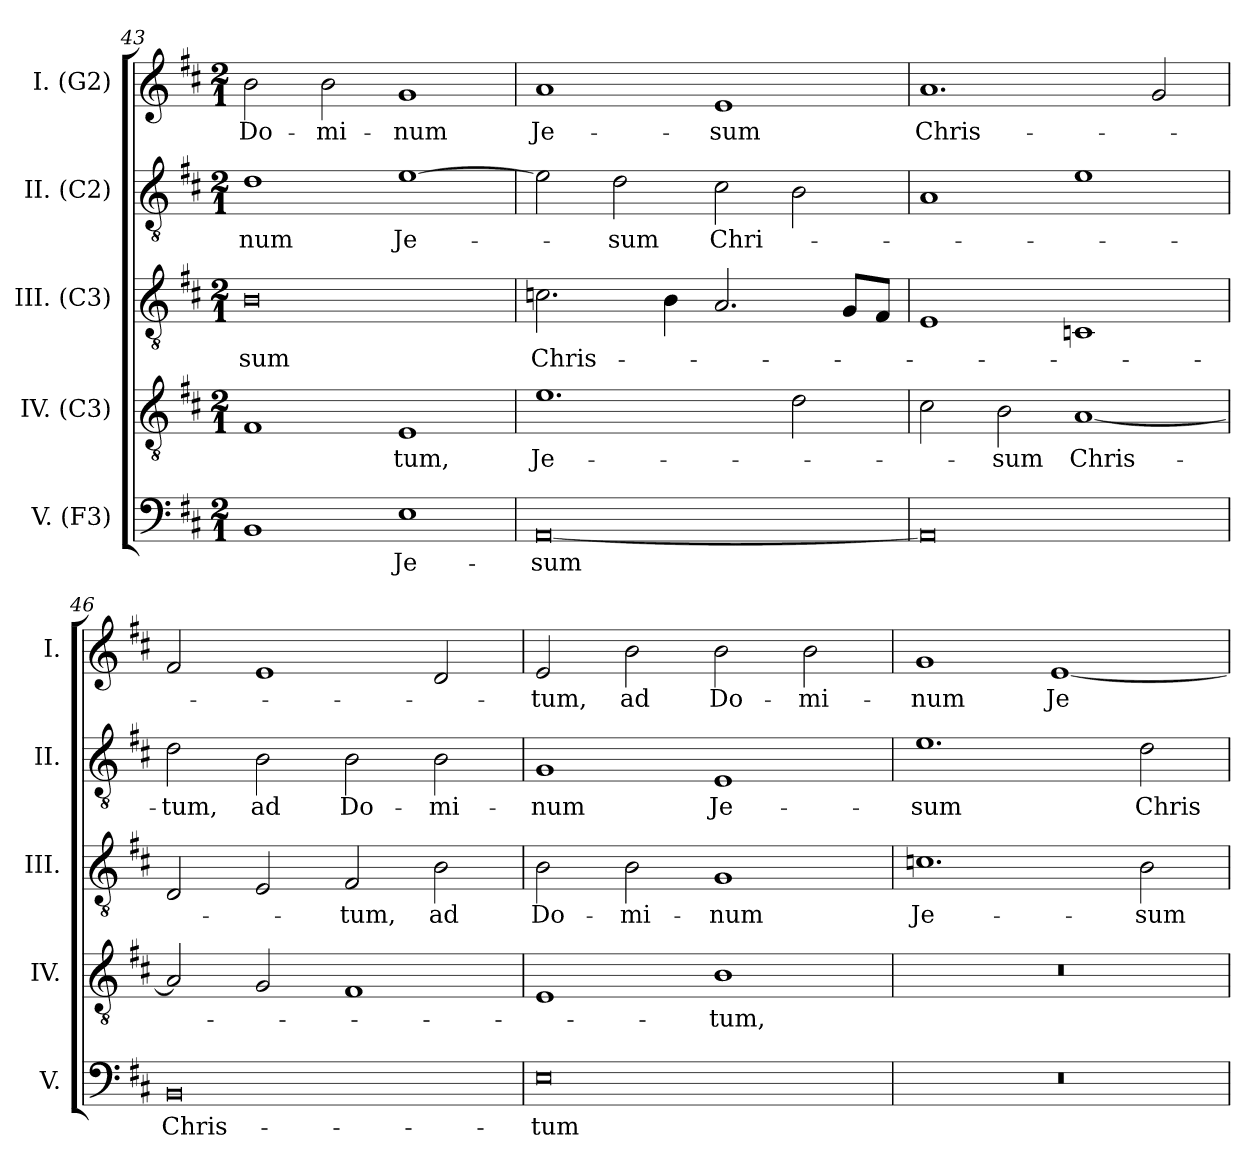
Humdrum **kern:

**kern	**text	**kern	**text	**kern	**text	**kern	**text	**kern	**text
*part5	*part5	*part4	*part4	*part3	*part3	*part2	*part2	*part1	*part1
*staff5	*staff5	*staff4	*staff4	*staff3	*staff3	*staff2	*staff2	*staff1	*staff1
*I"V. (F3)	*	*I"IV. (C3)	*	*I"III. (C3)	*	*I"II. (C2)	*	*I"I. (G2)	*
*I'V.	*	*I'IV.	*	*I'III.	*	*I'II.	*	*I'I.	*
*clefF4	*	*clefGv2	*	*clefGv2	*	*clefGv2	*	*clefG2	*
*	*	*ITrd7c12	*	*ITrd7c12	*	*	*	*	*
*k[f#c#]	*	*k[f#c#]	*	*k[f#c#]	*	*k[f#c#]	*	*k[f#c#]	*
*D:	*	*D:	*	*D:	*	*D:	*	*D:	*
*M2/1	*	*M2/1	*	*M2/1	*	*M2/1	*	*M2/1	*
=43	=43	=43	=43	=43	=43	=43	=43	=43	=43
!	!	!	!	!	!LO:LY:b:color=#000000	!	!	!	!
!	!	!	!	!	!	!	!LO:LY:b:color=#000000	!	!
!	!	!	!	!	!	!	!	!	!LO:LY:b:color=#000000
1BBi	.	1FF#i	.	0BBi	-sum	1di	-num	2bi\	Do-
!	!	!	!	!	!	!	!	!	!LO:LY:b:color=#000000
.	.	.	.	.	.	.	.	2bi\	-mi-
!	!LO:LY:b:color=#000000	!	!	!	!	!	!	!	!
!	!	!	!LO:LY:b:color=#000000	!	!	!	!	!	!
!	!	!	!	!	!	!	!LO:LY:b:color=#000000	!	!
!	!	!	!	!	!	!	!	!	!LO:LY:b:color=#000000
1Ei	Je-	1EEi	-tum,	.	.	[1ei	Je-	1gi	-num
=44	=44	=44	=44	=44	=44	=44	=44	=44	=44
!	!LO:LY:b:color=#000000	!	!	!	!	!	!	!	!
!	!	!	!LO:LY:b:color=#000000	!	!	!	!	!	!
!	!	!	!	!	!LO:LY:b:color=#000000	!	!	!	!
!	!	!	!	!	!	!	!	!	!LO:LY:b:color=#000000
[0AAi	-sum	1.Ei	Je-	2.Ci\	Chris-	2ei\]	.	1ai	Je-
!	!	!	!	!	!	!	!LO:LY:b:color=#000000	!	!
.	.	.	.	.	.	2di\	-sum	.	.
.	.	.	.	4BBi\	.	.	.	.	.
!	!	!	!	!	!	!	!LO:LY:b:color=#000000	!	!
!	!	!	!	!	!	!	!	!	!LO:LY:b:color=#000000
.	.	.	.	2.AAi/	.	2c#i\	Chri-	1ei	-sum
.	.	2Di\	.	.	.	2Bi\	.	.	.
.	.	.	.	8GGi/L	.	.	.	.	.
.	.	.	.	8FF#i/J	.	.	.	.	.
!!LO:LB:g=z
=45	=45	=45	=45	=45	=45	=45	=45	=45	=45
!	!	!	!	!	!	!	!	!	!LO:LY:b:color=#000000
0AAi]	.	2C#i\	.	1EEi	.	1Ai	.	1.ai	Chris-
!	!	!	!LO:LY:b:color=#000000	!	!	!	!	!	!
.	.	2BBi\	-sum	.	.	.	.	.	.
!	!	!	!LO:LY:b:color=#000000	!	!	!	!	!	!
.	.	[1AAi	Chris-	1CCni	.	1ei	.	.	.
.	.	.	.	.	.	.	.	2gi/	.
=46	=46	=46	=46	=46	=46	=46	=46	=46	=46
!	!LO:LY:b:color=#000000	!	!	!	!	!	!	!	!
!	!	!	!	!	!	!	!LO:LY:b:color=#000000	!	!
0BBi	Chris-	2AAi/]	.	2DDi/	.	2di\	-tum,	2f#i/	.
!	!	!	!	!	!	!	!LO:LY:b:color=#000000	!	!
.	.	2GGi/	.	2EEi/	.	2Bi\	ad	1ei	.
!	!	!	!	!	!LO:LY:b:color=#000000	!	!	!	!
!	!	!	!	!	!	!	!LO:LY:b:color=#000000	!	!
.	.	1FF#i	.	2FF#i/	-tum,	2Bi\	Do-	.	.
!	!	!	!	!	!LO:LY:b:color=#000000	!	!	!	!
!	!	!	!	!	!	!	!LO:LY:b:color=#000000	!	!
.	.	.	.	2BBi\	ad	2Bi\	-mi-	2di/	.
=47	=47	=47	=47	=47	=47	=47	=47	=47	=47
!	!LO:LY:b:color=#000000	!	!	!	!	!	!	!	!
!	!	!	!	!	!LO:LY:b:color=#000000	!	!	!	!
!	!	!	!	!	!	!	!LO:LY:b:color=#000000	!	!
!	!	!	!	!	!	!	!	!	!LO:LY:b:color=#000000
0Ei	-tum	1EEi	.	2BBi\	Do-	1Gi	-num	2ei/	-tum,
!	!	!	!	!	!LO:LY:b:color=#000000	!	!	!	!
!	!	!	!	!	!	!	!	!	!LO:LY:b:color=#000000
.	.	.	.	2BBi\	-mi-	.	.	2bi\	ad
!	!	!	!LO:LY:b:color=#000000	!	!	!	!	!	!
!	!	!	!	!	!LO:LY:b:color=#000000	!	!	!	!
!	!	!	!	!	!	!	!LO:LY:b:color=#000000	!	!
!	!	!	!	!	!	!	!	!	!LO:LY:b:color=#000000
.	.	1BBi	-tum,	1GGi	-num	1Ei	Je-	2bi\	Do-
!	!	!	!	!	!	!	!	!	!LO:LY:b:color=#000000
.	.	.	.	.	.	.	.	2bi\	-mi-
=48	=48	=48	=48	=48	=48	=48	=48	=48	=48
!LO:N:vis=1	!	!LO:N:vis=1	!	!	!	!	!	!	!
!	!	!	!	!	!LO:LY:b:color=#000000	!	!	!	!
!	!	!	!	!	!	!	!LO:LY:b:color=#000000	!	!
!	!	!	!	!	!	!	!	!	!LO:LY:b:color=#000000
0r	.	0r	.	1.Ci	Je-	1.ei	-sum	1gi	-num
!	!	!	!	!	!	!	!	!	!LO:LY:b:color=#000000
.	.	.	.	.	.	.	.	[1ei	Je-
!	!	!	!	!	!LO:LY:b:color=#000000	!	!	!	!
!	!	!	!	!	!	!	!LO:LY:b:color=#000000	!	!
.	.	.	.	2BBi\	-sum	2di\	Chris-	.	.
=	=	=	=	=	=	=	=	=	=
*-	*-	*-	*-	*-	*-	*-	*-	*-	*-
